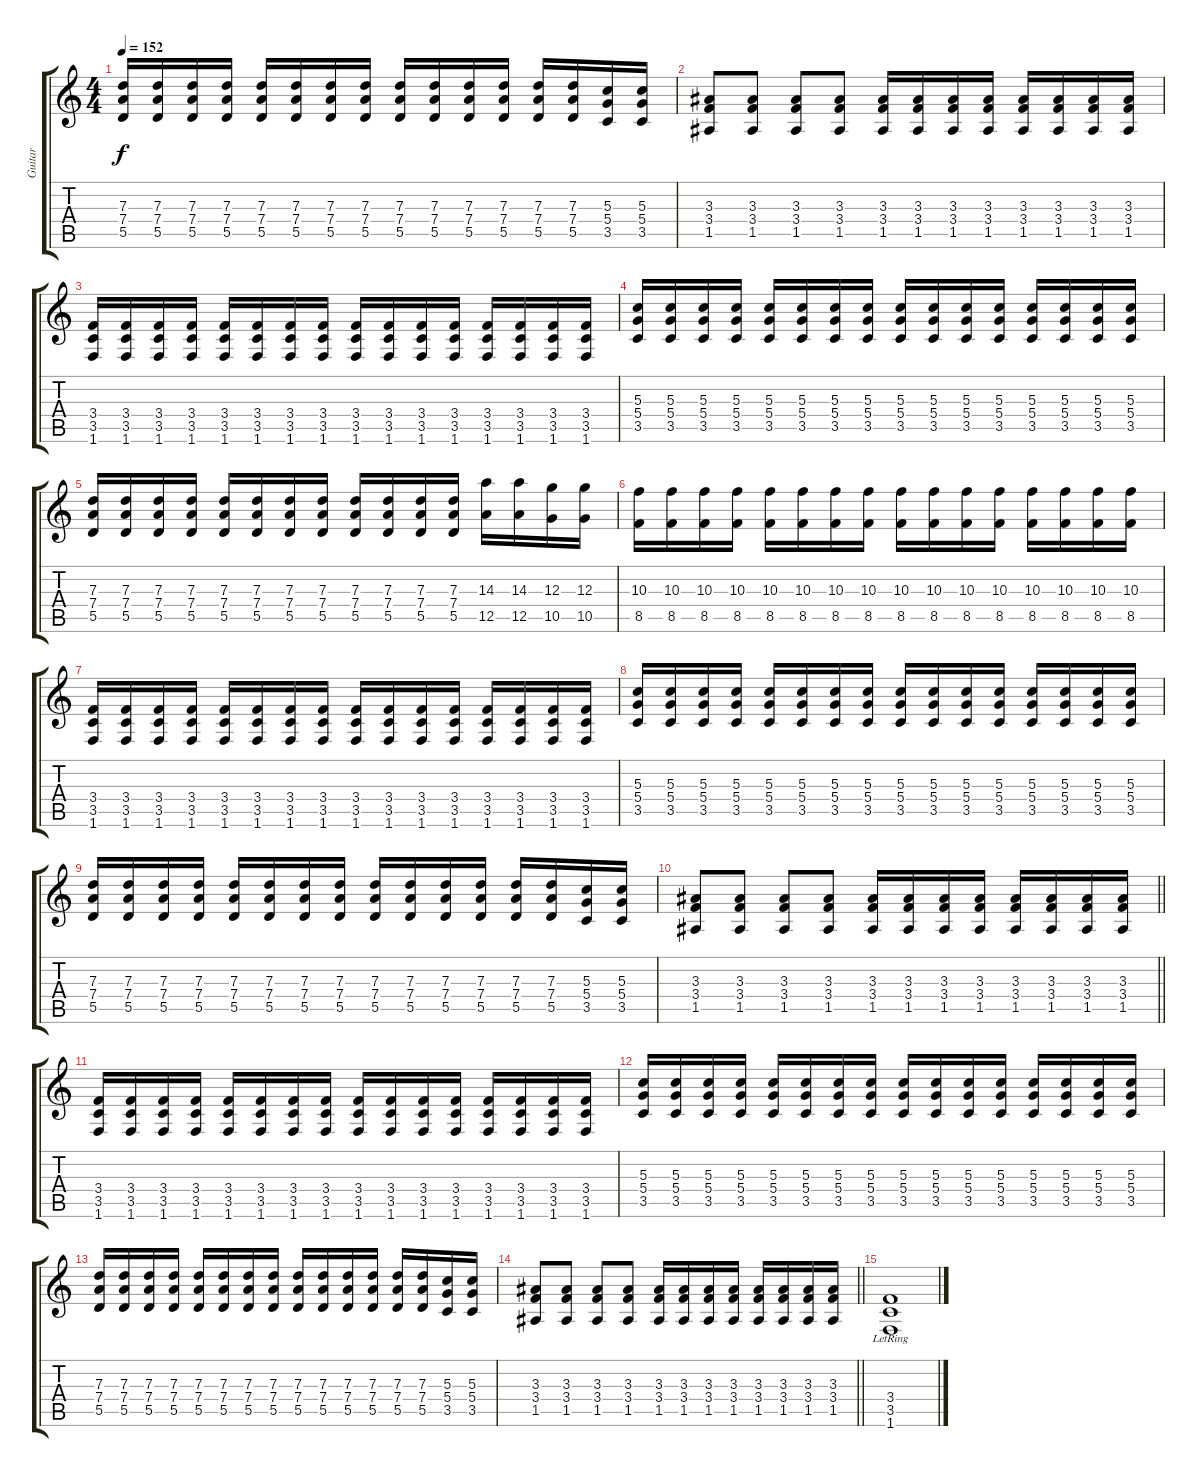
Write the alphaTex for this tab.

\track ("Guitar" "Guitar") {instrument distortionguitar}
\staff {score tabs}
\tuning (E4 B3 G3 D3 A2 E2) {hide}
\ts (4 4)
\tempo 152
\clef g2
\ks c
(7.3 7.4 5.5).16{dy f} (7.3 7.4 5.5).16 (7.3 7.4 5.5).16 (7.3 7.4 5.5).16 (7.3 7.4 5.5).16 (7.3 7.4 5.5).16 (7.3 7.4 5.5).16 (7.3 7.4 5.5).16 (7.3 7.4 5.5).16 (7.3 7.4 5.5).16 (7.3 7.4 5.5).16 (7.3 7.4 5.5).16 (7.3 7.4 5.5).16 (7.3 7.4 5.5).16 (5.3 5.4 3.5).16 (5.3 5.4 3.5).16 |
(3.3 3.4 1.5).8 (3.3 3.4 1.5).8 (3.3 3.4 1.5).8 (3.3 3.4 1.5).8 (3.3 3.4 1.5).16 (3.3 3.4 1.5).16 (3.3 3.4 1.5).16 (3.3 3.4 1.5).16 (3.3 3.4 1.5).16 (3.3 3.4 1.5).16 (3.3 3.4 1.5).16 (3.3 3.4 1.5).16 |
(3.4 3.5 1.6).16 (3.4 3.5 1.6).16 (3.4 3.5 1.6).16 (3.4 3.5 1.6).16 (3.4 3.5 1.6).16 (3.4 3.5 1.6).16 (3.4 3.5 1.6).16 (3.4 3.5 1.6).16 (3.4 3.5 1.6).16 (3.4 3.5 1.6).16 (3.4 3.5 1.6).16 (3.4 3.5 1.6).16 (3.4 3.5 1.6).16 (3.4 3.5 1.6).16 (3.4 3.5 1.6).16 (3.4 3.5 1.6).16 |
(5.3 5.4 3.5).16 (5.3 5.4 3.5).16 (5.3 5.4 3.5).16 (5.3 5.4 3.5).16 (5.3 5.4 3.5).16 (5.3 5.4 3.5).16 (5.3 5.4 3.5).16 (5.3 5.4 3.5).16 (5.3 5.4 3.5).16 (5.3 5.4 3.5).16 (5.3 5.4 3.5).16 (5.3 5.4 3.5).16 (5.3 5.4 3.5).16 (5.3 5.4 3.5).16 (5.3 5.4 3.5).16 (5.3 5.4 3.5).16 |
(7.3 7.4 5.5).16 (7.3 7.4 5.5).16 (7.3 7.4 5.5).16 (7.3 7.4 5.5).16 (7.3 7.4 5.5).16 (7.3 7.4 5.5).16 (7.3 7.4 5.5).16 (7.3 7.4 5.5).16 (7.3 7.4 5.5).16 (7.3 7.4 5.5).16 (7.3 7.4 5.5).16 (7.3 7.4 5.5).16 (14.3 12.5).16 (14.3 12.5).16 (12.3 10.5).16 (12.3 10.5).16 |
(10.3 8.5).16 (10.3 8.5).16 (10.3 8.5).16 (10.3 8.5).16 (10.3 8.5).16 (10.3 8.5).16 (10.3 8.5).16 (10.3 8.5).16 (10.3 8.5).16 (10.3 8.5).16 (10.3 8.5).16 (10.3 8.5).16 (10.3 8.5).16 (10.3 8.5).16 (10.3 8.5).16 (10.3 8.5).16 |
(3.4 3.5 1.6).16 (3.4 3.5 1.6).16 (3.4 3.5 1.6).16 (3.4 3.5 1.6).16 (3.4 3.5 1.6).16 (3.4 3.5 1.6).16 (3.4 3.5 1.6).16 (3.4 3.5 1.6).16 (3.4 3.5 1.6).16 (3.4 3.5 1.6).16 (3.4 3.5 1.6).16 (3.4 3.5 1.6).16 (3.4 3.5 1.6).16 (3.4 3.5 1.6).16 (3.4 3.5 1.6).16 (3.4 3.5 1.6).16 |
(5.3 5.4 3.5).16 (5.3 5.4 3.5).16 (5.3 5.4 3.5).16 (5.3 5.4 3.5).16 (5.3 5.4 3.5).16 (5.3 5.4 3.5).16 (5.3 5.4 3.5).16 (5.3 5.4 3.5).16 (5.3 5.4 3.5).16 (5.3 5.4 3.5).16 (5.3 5.4 3.5).16 (5.3 5.4 3.5).16 (5.3 5.4 3.5).16 (5.3 5.4 3.5).16 (5.3 5.4 3.5).16 (5.3 5.4 3.5).16 |
(7.3 7.4 5.5).16 (7.3 7.4 5.5).16 (7.3 7.4 5.5).16 (7.3 7.4 5.5).16 (7.3 7.4 5.5).16 (7.3 7.4 5.5).16 (7.3 7.4 5.5).16 (7.3 7.4 5.5).16 (7.3 7.4 5.5).16 (7.3 7.4 5.5).16 (7.3 7.4 5.5).16 (7.3 7.4 5.5).16 (7.3 7.4 5.5).16 (7.3 7.4 5.5).16 (5.3 5.4 3.5).16 (5.3 5.4 3.5).16 |
\barLineRight lightlight
(3.3 3.4 1.5).8 (3.3 3.4 1.5).8 (3.3 3.4 1.5).8 (3.3 3.4 1.5).8 (3.3 3.4 1.5).16 (3.3 3.4 1.5).16 (3.3 3.4 1.5).16 (3.3 3.4 1.5).16 (3.3 3.4 1.5).16 (3.3 3.4 1.5).16 (3.3 3.4 1.5).16 (3.3 3.4 1.5).16 |
(3.4 3.5 1.6).16 (3.4 3.5 1.6).16 (3.4 3.5 1.6).16 (3.4 3.5 1.6).16 (3.4 3.5 1.6).16 (3.4 3.5 1.6).16 (3.4 3.5 1.6).16 (3.4 3.5 1.6).16 (3.4 3.5 1.6).16 (3.4 3.5 1.6).16 (3.4 3.5 1.6).16 (3.4 3.5 1.6).16 (3.4 3.5 1.6).16 (3.4 3.5 1.6).16 (3.4 3.5 1.6).16 (3.4 3.5 1.6).16 |
(5.3 5.4 3.5).16 (5.3 5.4 3.5).16 (5.3 5.4 3.5).16 (5.3 5.4 3.5).16 (5.3 5.4 3.5).16 (5.3 5.4 3.5).16 (5.3 5.4 3.5).16 (5.3 5.4 3.5).16 (5.3 5.4 3.5).16 (5.3 5.4 3.5).16 (5.3 5.4 3.5).16 (5.3 5.4 3.5).16 (5.3 5.4 3.5).16 (5.3 5.4 3.5).16 (5.3 5.4 3.5).16 (5.3 5.4 3.5).16 |
(7.3 7.4 5.5).16 (7.3 7.4 5.5).16 (7.3 7.4 5.5).16 (7.3 7.4 5.5).16 (7.3 7.4 5.5).16 (7.3 7.4 5.5).16 (7.3 7.4 5.5).16 (7.3 7.4 5.5).16 (7.3 7.4 5.5).16 (7.3 7.4 5.5).16 (7.3 7.4 5.5).16 (7.3 7.4 5.5).16 (7.3 7.4 5.5).16 (7.3 7.4 5.5).16 (5.3 5.4 3.5).16 (5.3 5.4 3.5).16 |
\barLineRight lightlight
(3.3 3.4 1.5).8 (3.3 3.4 1.5).8 (3.3 3.4 1.5).8 (3.3 3.4 1.5).8 (3.3 3.4 1.5).16 (3.3 3.4 1.5).16 (3.3 3.4 1.5).16 (3.3 3.4 1.5).16 (3.3 3.4 1.5).16 (3.3 3.4 1.5).16 (3.3 3.4 1.5).16 (3.3 3.4 1.5).16 |
(3.4{lr} 3.5{lr} 1.6{lr}).1
